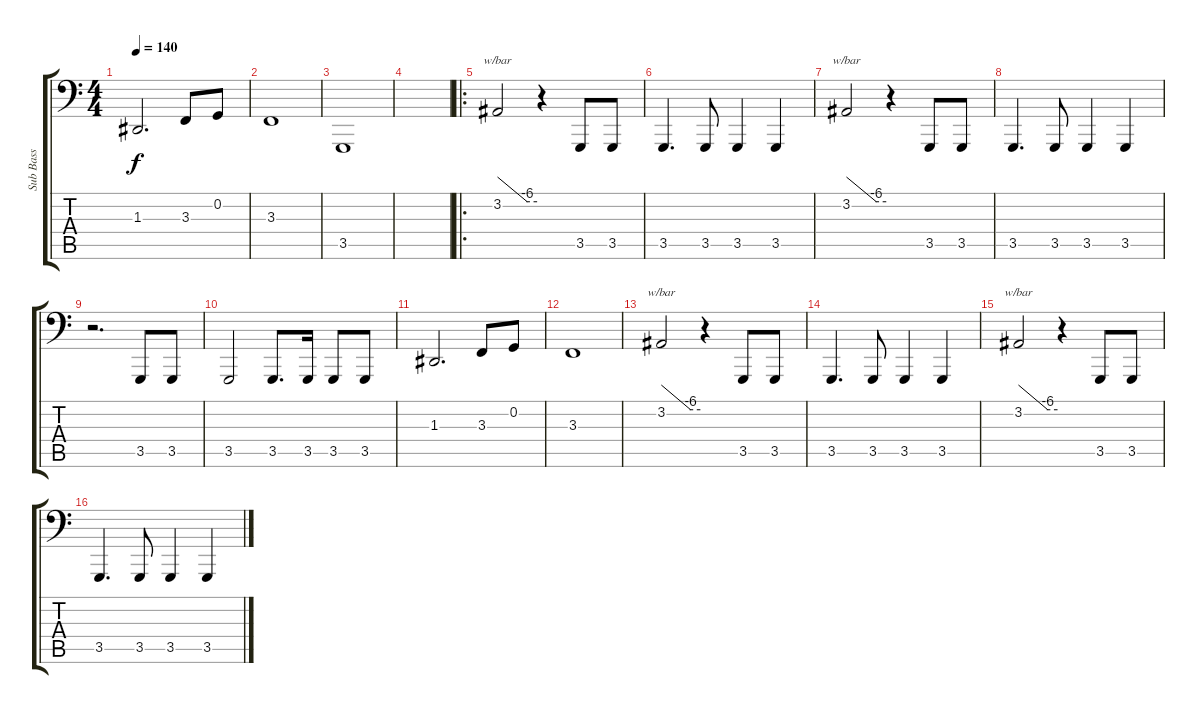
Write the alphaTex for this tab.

\track ("Sub Bass" "Sub Bass") {instrument fretlessbass}
\staff {score tabs}
\tuning (C2 G1 D1 A0 E0 B-1) {hide}
\ts (4 4)
\tempo 140
\clef f4
\ks c
1.3.2{d dy f} 3.3.8 0.2.8 |
3.3.1 |
3.5.1 |
|
\ro
3.2.2{tbe (custom default 0 0 45 -24 60 -24)} r.4 3.5.8 3.5.8 |
3.5.4{d} 3.5.8 3.5.4 3.5.4 |
3.2.2{tbe (custom default 0 0 45 -24 60 -24)} r.4 3.5.8 3.5.8 |
3.5.4{d} 3.5.8 3.5.4 3.5.4 |
r.2{d} 3.5.8 3.5.8 |
3.5.2 3.5.8{d} 3.5.16 3.5.8 3.5.8 |
1.3.2{d} 3.3.8 0.2.8 |
3.3.1 |
3.2.2{tbe (custom default 0 0 45 -24 60 -24)} r.4 3.5.8 3.5.8 |
3.5.4{d} 3.5.8 3.5.4 3.5.4 |
3.2.2{tbe (custom default 0 0 45 -24 60 -24)} r.4 3.5.8 3.5.8 |
3.5.4{d} 3.5.8 3.5.4 3.5.4
